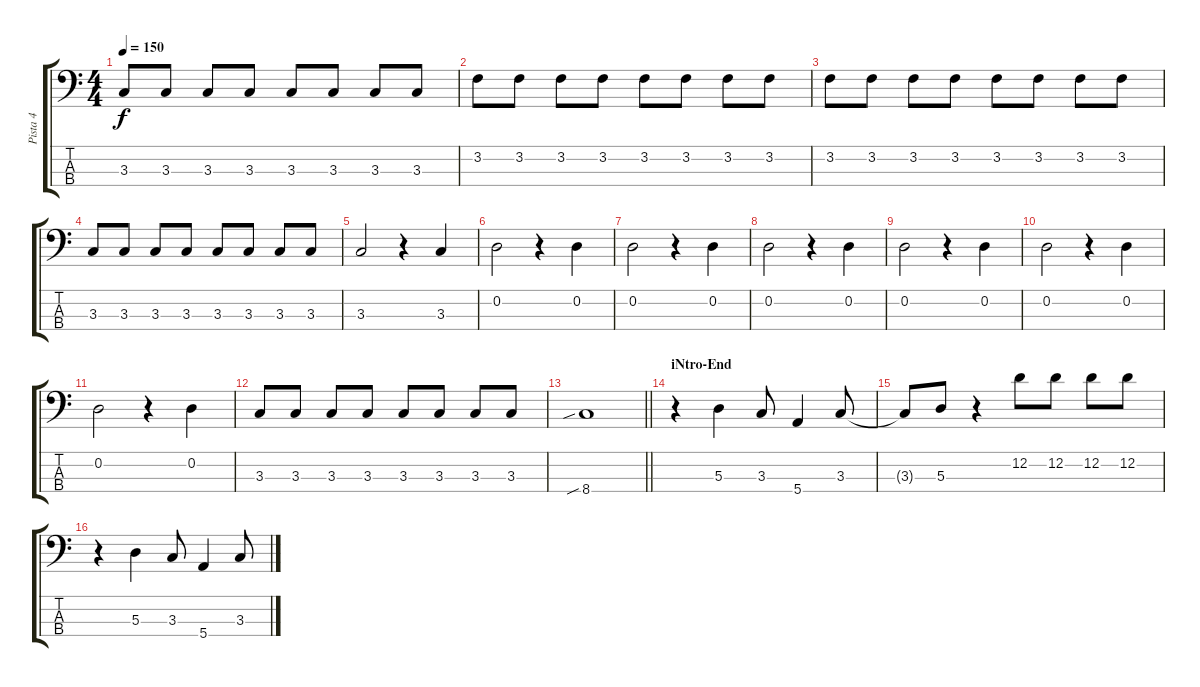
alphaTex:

\track ("Pista 4" "Pista 4") {instrument electricbassfinger}
\staff {score tabs}
\tuning (G2 D2 A1 E1) {hide}
\ts (4 4)
\tempo 150
\clef f4
\ks c
3.3.8{dy f} 3.3.8 3.3.8 3.3.8 3.3.8 3.3.8 3.3.8 3.3.8 |
3.2.8 3.2.8 3.2.8 3.2.8 3.2.8 3.2.8 3.2.8 3.2.8 |
3.2.8 3.2.8 3.2.8 3.2.8 3.2.8 3.2.8 3.2.8 3.2.8 |
3.3.8 3.3.8 3.3.8 3.3.8 3.3.8 3.3.8 3.3.8 3.3.8 |
3.3.2 r.4 3.3.4 |
0.2.2 r.4 0.2.4 |
0.2.2 r.4 0.2.4 |
0.2.2 r.4 0.2.4 |
0.2.2 r.4 0.2.4 |
0.2.2 r.4 0.2.4 |
0.2.2 r.4 0.2.4 |
3.3.8 3.3.8 3.3.8 3.3.8 3.3.8 3.3.8 3.3.8 3.3.8 |
\barLineRight lightlight
8.4{sib}.1 |
\section ("" "iNtro-End")
r.4 5.3.4 3.3.8 5.4.4 3.3.8 |
3.3{t}.8 5.3.8 r.4 12.2.8 12.2.8 12.2.8 12.2.8 |
r.4 5.3.4 3.3.8 5.4.4 3.3.8
